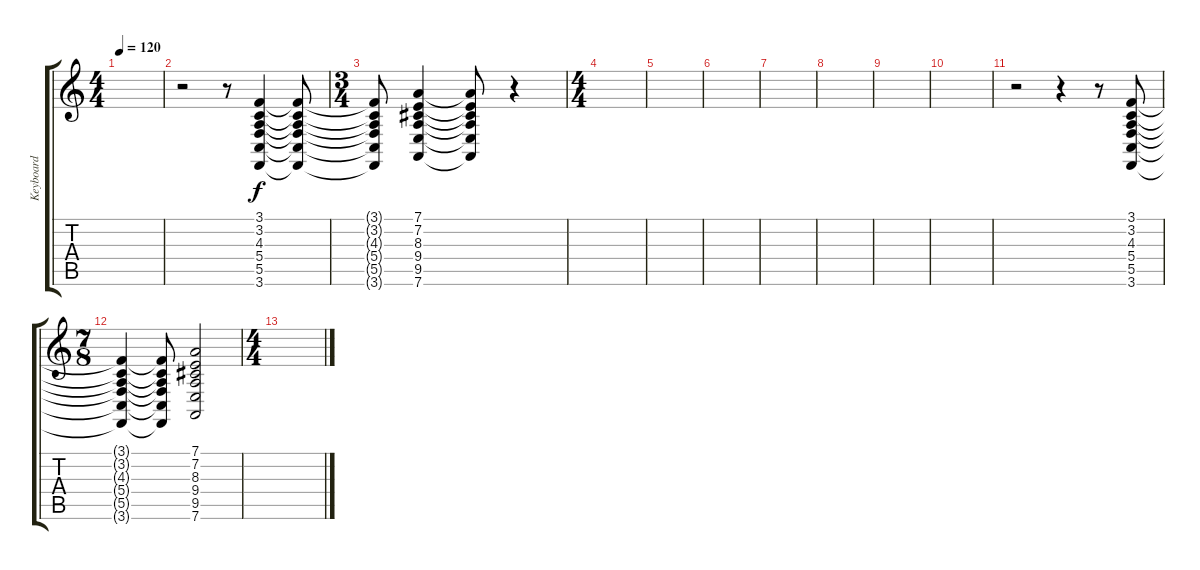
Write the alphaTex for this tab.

\track ("Keyboard" "Keyboard") {instrument stringensemble1}
\staff {score tabs}
\tuning (D4 A3 F3 C3 G2 D2) {hide}
\ts (4 4)
\tempo 120
\clef g2
\ks c
|
r.2 r.8 (3.1 3.2 4.3 5.4 5.5 3.6).4 (3.1{t} 3.2{t} 4.3{t} 5.4{t} 5.5{t} 3.6{t}).8 |
\ts (3 4)
(3.1{t} 3.2{t} 4.3{t} 5.4{t} 5.5{t} 3.6{t}).8 (7.1 7.2 8.3 9.4 9.5 7.6).4 (7.1{t} 7.2{t} 8.3{t} 9.4{t} 9.5{t} 7.6{t}).8 r.4 |
\ts (4 4)
|
|
|
|
|
|
|
r.2 r.4 r.8 (3.1 3.2 4.3 5.4 5.5 3.6).8 |
\ts (7 8)
(3.1{t} 3.2{t} 4.3{t} 5.4{t} 5.5{t} 3.6{t}).4 (3.1{t} 3.2{t} 4.3{t} 5.4{t} 5.5{t} 3.6{t}).8 (7.1 7.2 8.3 9.4 9.5 7.6).2 |
\ts (4 4)
